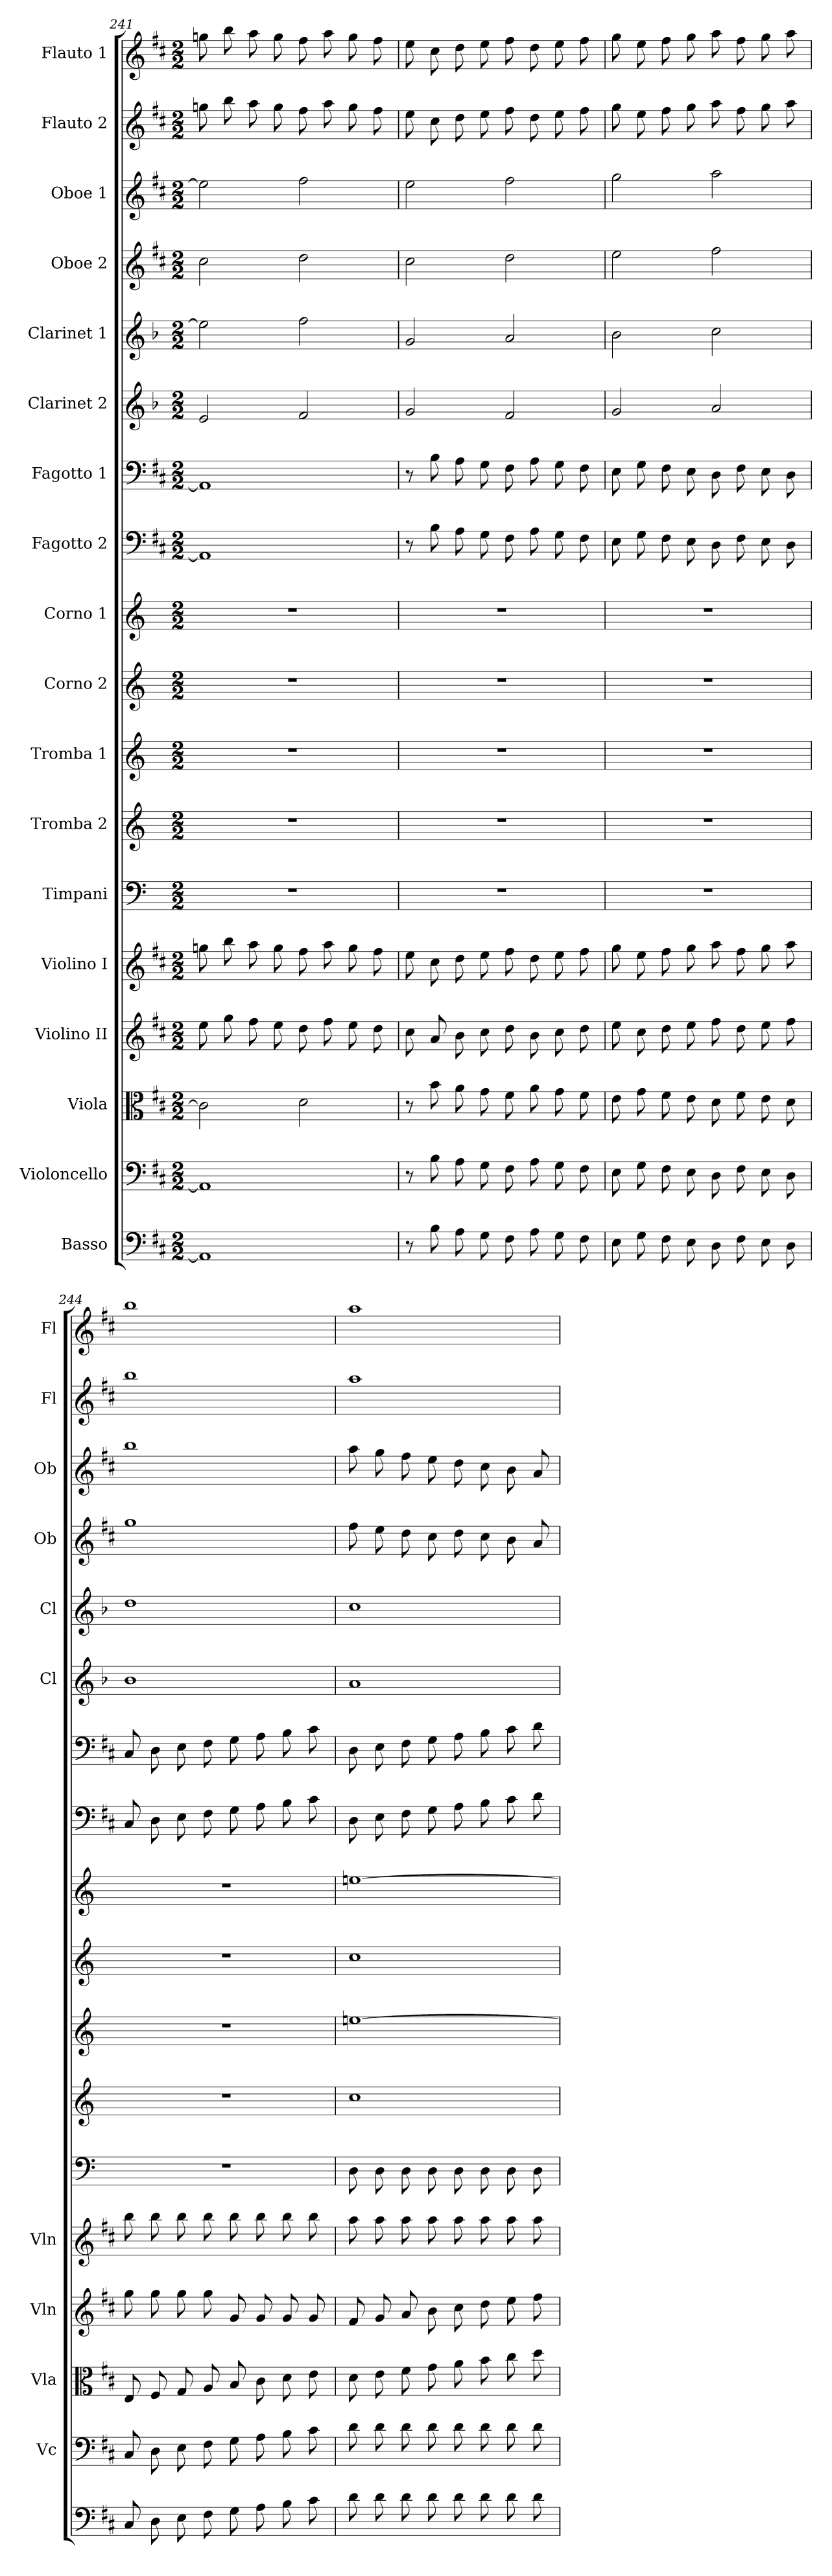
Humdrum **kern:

**kern	**kern	**kern	**kern	**kern	**kern	**kern	**kern	**kern	**kern	**kern	**kern	**kern	**kern	**kern	**kern	**kern	**kern
*part18	*part17	*part16	*part15	*part14	*part13	*part12	*part11	*part10	*part9	*part8	*part7	*part6	*part5	*part4	*part3	*part2	*part1
*staff18	*staff17	*staff16	*staff15	*staff14	*staff13	*staff12	*staff11	*staff10	*staff9	*staff8	*staff7	*staff6	*staff5	*staff4	*staff3	*staff2	*staff1
*I"Basso	*I"Violoncello	*I"Viola	*I"Violino II	*I"Violino I	*I"Timpani	*I"Tromba 2	*I"Tromba 1	*I"Corno 2	*I"Corno 1	*I"Fagotto 2	*I"Fagotto 1	*I"Clarinet 2	*I"Clarinet 1	*I"Oboe 2	*I"Oboe 1	*I"Flauto 2	*I"Flauto 1
*	*I'Vc	*I'Vla	*I'Vln	*I'Vln	*	*	*	*	*	*	*	*I'Cl	*I'Cl	*I'Ob	*I'Ob	*I'Fl	*I'Fl
*clefF4	*clefF4	*clefC3	*clefG2	*clefG2	*clefF4	*clefG2	*clefG2	*clefG2	*clefG2	*clefF4	*clefF4	*clefG2	*clefG2	*clefG2	*clefG2	*clefG2	*clefG2
*ITrd7c12	*	*	*	*	*	*ITrd-1c-2	*ITrd-1c-2	*ITrd6c10	*ITrd6c10	*	*	*ITrd2c3	*ITrd2c3	*	*	*	*
*k[f#c#]	*k[f#c#]	*k[f#c#]	*k[f#c#]	*k[f#c#]	*	*	*	*	*	*k[f#c#]	*k[f#c#]	*k[f#c#]	*k[f#c#]	*k[f#c#]	*k[f#c#]	*k[f#c#]	*k[f#c#]
*M2/2	*M2/2	*M2/2	*M2/2	*M2/2	*M2/2	*M2/2	*M2/2	*M2/2	*M2/2	*M2/2	*M2/2	*M2/2	*M2/2	*M2/2	*M2/2	*M2/2	*M2/2
=241	=241	=241	=241	=241	=241	=241	=241	=241	=241	=241	=241	=241	=241	=241	=241	=241	=241
1AAA]	1AA]	2c#]	8ee	8ggn	1r	1r	1r	1r	1r	1AA]	1AA]	2c#	2cc#]	2cc#	2ee]	8ggn	8ggn
.	.	.	8gg	8bb	.	.	.	.	.	.	.	.	.	.	.	8bb	8bb
.	.	.	8ff#	8aa	.	.	.	.	.	.	.	.	.	.	.	8aa	8aa
.	.	.	8ee	8gg	.	.	.	.	.	.	.	.	.	.	.	8gg	8gg
.	.	2d	8dd	8ff#	.	.	.	.	.	.	.	2d	2dd	2dd	2ff#	8ff#	8ff#
.	.	.	8ff#	8aa	.	.	.	.	.	.	.	.	.	.	.	8aa	8aa
.	.	.	8ee	8gg	.	.	.	.	.	.	.	.	.	.	.	8gg	8gg
.	.	.	8dd	8ff#	.	.	.	.	.	.	.	.	.	.	.	8ff#	8ff#
=242	=242	=242	=242	=242	=242	=242	=242	=242	=242	=242	=242	=242	=242	=242	=242	=242	=242
8r	8r	8r	8cc#	8ee	1r	1r	1r	1r	1r	8r	8r	2e	2e	2cc#	2ee	8ee	8ee
8BB	8B	8b	8a	8cc#	.	.	.	.	.	8B	8B	.	.	.	.	8cc#	8cc#
8AA	8A	8a	8b	8dd	.	.	.	.	.	8A	8A	.	.	.	.	8dd	8dd
8GG	8G	8g	8cc#	8ee	.	.	.	.	.	8G	8G	.	.	.	.	8ee	8ee
8FF#	8F#	8f#	8dd	8ff#	.	.	.	.	.	8F#	8F#	2d	2f#	2dd	2ff#	8ff#	8ff#
8AA	8A	8a	8b	8dd	.	.	.	.	.	8A	8A	.	.	.	.	8dd	8dd
8GG	8G	8g	8cc#	8ee	.	.	.	.	.	8G	8G	.	.	.	.	8ee	8ee
8FF#	8F#	8f#	8dd	8ff#	.	.	.	.	.	8F#	8F#	.	.	.	.	8ff#	8ff#
=243	=243	=243	=243	=243	=243	=243	=243	=243	=243	=243	=243	=243	=243	=243	=243	=243	=243
8EE	8E	8e	8ee	8gg	1r	1r	1r	1r	1r	8E	8E	2e	2g	2ee	2gg	8gg	8gg
8GG	8G	8g	8cc#	8ee	.	.	.	.	.	8G	8G	.	.	.	.	8ee	8ee
8FF#	8F#	8f#	8dd	8ff#	.	.	.	.	.	8F#	8F#	.	.	.	.	8ff#	8ff#
8EE	8E	8e	8ee	8gg	.	.	.	.	.	8E	8E	.	.	.	.	8gg	8gg
8DD	8D	8d	8ff#	8aa	.	.	.	.	.	8D	8D	2f#	2a	2ff#	2aa	8aa	8aa
8FF#	8F#	8f#	8dd	8ff#	.	.	.	.	.	8F#	8F#	.	.	.	.	8ff#	8ff#
8EE	8E	8e	8ee	8gg	.	.	.	.	.	8E	8E	.	.	.	.	8gg	8gg
8DD	8D	8d	8ff#	8aa	.	.	.	.	.	8D	8D	.	.	.	.	8aa	8aa
=244	=244	=244	=244	=244	=244	=244	=244	=244	=244	=244	=244	=244	=244	=244	=244	=244	=244
8CC#	8C#	8E	8gg	8bb	1r	1r	1r	1r	1r	8C#	8C#	1g	1b	1gg	1bb	1bb	1bb
8DD	8D	8F#	8gg	8bb	.	.	.	.	.	8D	8D	.	.	.	.	.	.
8EE	8E	8G	8gg	8bb	.	.	.	.	.	8E	8E	.	.	.	.	.	.
8FF#	8F#	8A	8gg	8bb	.	.	.	.	.	8F#	8F#	.	.	.	.	.	.
8GG	8G	8B	8g	8bb	.	.	.	.	.	8G	8G	.	.	.	.	.	.
8AA	8A	8c#	8g	8bb	.	.	.	.	.	8A	8A	.	.	.	.	.	.
8BB	8B	8d	8g	8bb	.	.	.	.	.	8B	8B	.	.	.	.	.	.
8C#	8c#	8e	8g	8bb	.	.	.	.	.	8c#	8c#	.	.	.	.	.	.
=245	=245	=245	=245	=245	=245	=245	=245	=245	=245	=245	=245	=245	=245	=245	=245	=245	=245
8D	8d	8d	8f#	8aa	8D	1dd	[1ff#X	1d	[1f#X	8D	8D	1f#	1a	8ff#	8aa	1aa	1aa
8D	8d	8e	8g	8aa	8D	.	.	.	.	8E	8E	.	.	8ee	8gg	.	.
8D	8d	8f#	8a	8aa	8D	.	.	.	.	8F#	8F#	.	.	8dd	8ff#	.	.
8D	8d	8g	8b	8aa	8D	.	.	.	.	8G	8G	.	.	8cc#	8ee	.	.
8D	8d	8a	8cc#	8aa	8D	.	.	.	.	8A	8A	.	.	8dd	8dd	.	.
8D	8d	8b	8dd	8aa	8D	.	.	.	.	8B	8B	.	.	8cc#	8cc#	.	.
8D	8d	8cc#	8ee	8aa	8D	.	.	.	.	8c#	8c#	.	.	8b	8b	.	.
8D	8d	8dd	8ff#	8aa	8D	.	.	.	.	8d	8d	.	.	8a	8a	.	.
=	=	=	=	=	=	=	=	=	=	=	=	=	=	=	=	=	=
*-	*-	*-	*-	*-	*-	*-	*-	*-	*-	*-	*-	*-	*-	*-	*-	*-	*-
